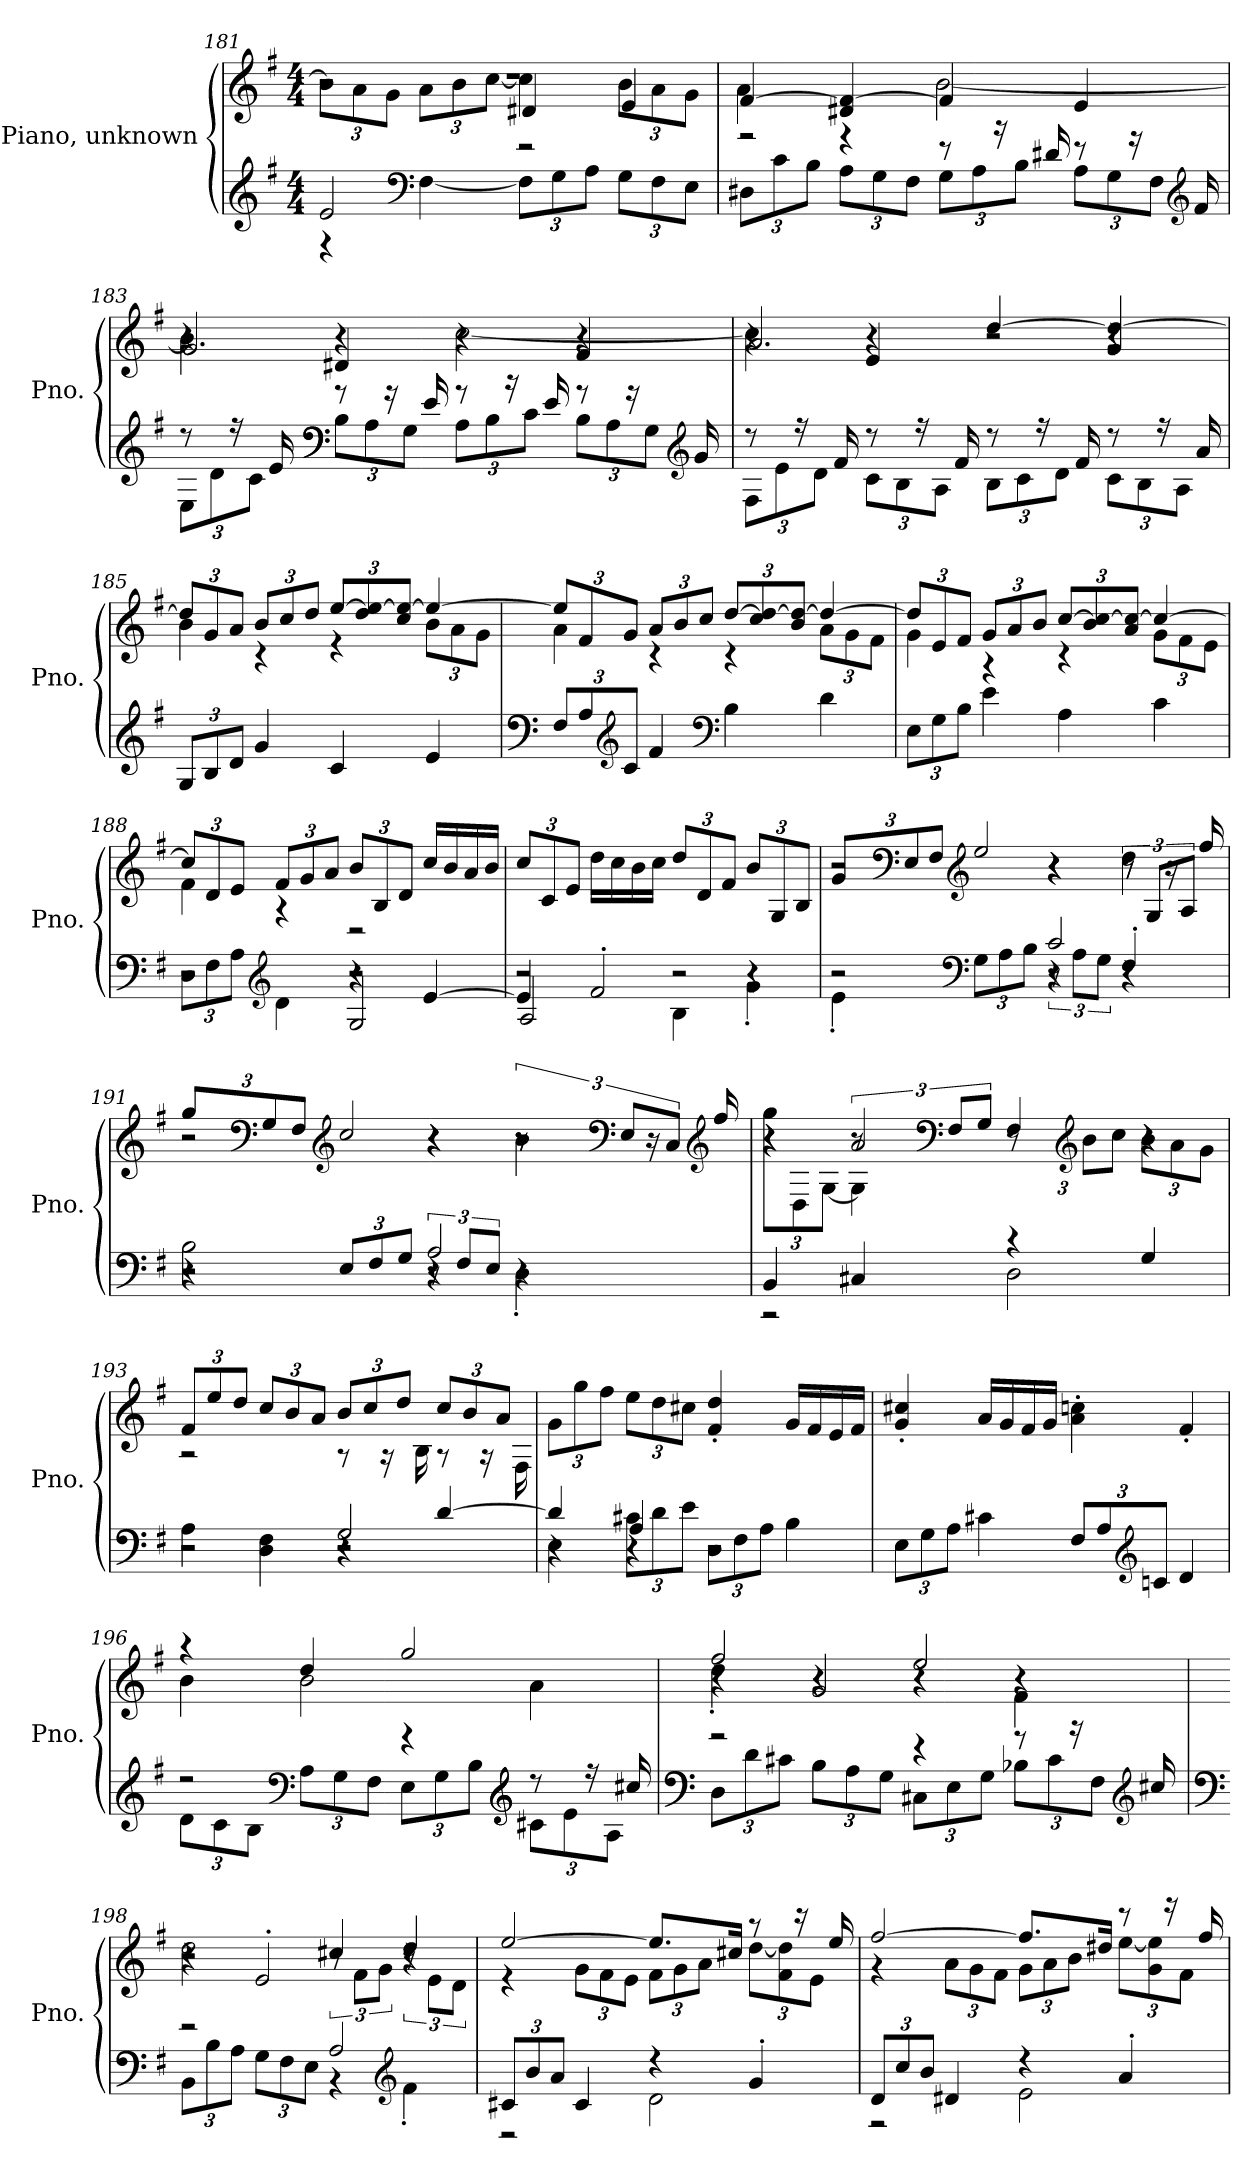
**kern	**kern
*part1	*part1
*staff2	*staff1
*I"Piano, unknown	*
*I'Pno.	*
*clefG2	*clefG2
*k[f#]	*k[f#]
*M4/4	*M4/4
=181	=181
*^	*^
*	*	*	*Xbrackettup
*	*	*	*^
2e/	4r	1r	12b\L]	2r
.	.	.	12a\	.
.	.	.	12g\J	.
*clefF4	*	*	*	*
.	[4F#\	.	12a\L	.
.	.	.	12b\	.
.	.	.	[12cc\J	.
*	*Xbrackettup	*	*	*
2r	12F#\L]	.	4cc\]	4d#X/
.	12G\	.	.	.
.	12A\J	.	.	.
.	12G\L	.	12b\L	4e/
.	12F#\	.	12a\	.
.	12E\J	.	12g\J	.
*	*	*	*v	*v
!!LO:LB:g=z
=182	=182	=182	=182
2r	12D#X\L	[4f#/	4a\
.	12c\	.	.
.	12B\J	.	.
.	12A\L	4d#X/ 4f#/_	4r
.	12G\	.	.
.	12F#\J	.	.
8r	12G\L	4f#/]	[2b\
.	12A\	.	.
16r	.	.	.
.	12B\J	.	.
16d#X/	.	.	.
8r	12A\L	4e/	.
.	12G\	.	.
16r	.	.	.
.	12F#\J	.	.
*clefG2	*	*	*
16f#/	.	.	.
=183	=183	=183	=183
*	*	*	*^
8r	12E\L	4r	4b\]	2.g/
.	12d\	.	.	.
16r	.	.	.	.
.	12c\J	.	.	.
16e/	.	.	.	.
*clefF4	*	*	*	*
8r	12B\L	4d#X/	4r	.
.	12A\	.	.	.
16r	.	.	.	.
.	12G\J	.	.	.
16e/	.	.	.	.
8r	12A\L	4r	[2cc\	.
.	12B\	.	.	.
16r	.	.	.	.
.	12c\J	.	.	.
16e/	.	.	.	.
8r	12B\L	4f#/	.	4r
.	12A\	.	.	.
16r	.	.	.	.
.	12G\J	.	.	.
*clefG2	*	*	*	*
16g/	.	.	.	.
!!LO:LB:g=z	!!	!!
=184	=184	=184	=184	=184
8r	12F#\L	4r	4cc\]	2.a/
.	12e\	.	.	.
16r	.	.	.	.
.	12d\J	.	.	.
16f#/	.	.	.	.
8r	12c\L	4e/	4r	.
.	12B\	.	.	.
16r	.	.	.	.
.	12A\J	.	.	.
16f#/	.	.	.	.
8r	12B\L	[4dd/	2r	.
.	12c\	.	.	.
16r	.	.	.	.
.	12d\J	.	.	.
16f#/	.	.	.	.
8r	12c\L	4g/ 4dd/_	.	4r
.	12B\	.	.	.
16r	.	.	.	.
.	12A\J	.	.	.
16a/	.	.	.	.
*v	*v	*	*	*
*	*	*v	*v
=185	=185	=185
12G/L	12dd/L]	4b\
12B/	12g/	.
12d/J	12a/J	.
4g/	12b/L	4r
.	12cc/	.
.	12dd/J	.
4c/	[12ee/L	4r
.	12dd/ 12ee/_	.
.	12cc/ 12ee/_J	.
4e/	4ee/_	12b\L
.	.	12a\
.	.	12g\J
!!LO:LB:g=z	!!
=186	=186	=186
*clefF4	*	*
12F#/L	12ee/L]	4a\
12A/	12f#/	.
*clefG2	*	*
12c/J	12g/J	.
4f#/	12a/L	4r
.	12b/	.
.	12cc/J	.
*clefF4	*	*
4B\	[12dd/L	4r
.	12cc/ 12dd/_	.
.	12b/ 12dd/_J	.
4d\	4dd/_	12a\L
.	.	12g\
.	.	12f#\J
=187	=187	=187
12E\L	12dd/L]	4g\
12G\	12e/	.
12B\J	12f#/J	.
4e\	12g/L	4r
.	12a/	.
.	12b/J	.
4A\	[12cc/L	4r
.	12b/ 12cc/_	.
.	12a/ 12cc/_J	.
4c\	4cc/_	12g\L
.	.	12f#\
.	.	12e\J
=188	=188	=188
*^	*	*
*	*^	*	*
2r	12D\L	2r	12cc/L]	4f#\
.	12F#\	.	12d/	.
.	12A\J	.	12e/J	.
*clefG2	*	*	*	*
.	4d\	.	12f#/L	4r
.	.	.	12g/	.
.	.	.	12a/J	.
4r	2r	2G/	12b/L	2r
.	.	.	12B/	.
.	.	.	12d/J	.
[4e/	.	.	16cc/LL	.
.	.	.	16b/	.
.	.	.	16a/	.
.	.	.	16b/JJ	.
*	*	*	*v	*v
!!LO:LB:g=z
=189	=189	=189	=189
4e/]	2r	2A/	12cc/L
.	.	.	12c/
.	.	.	12e/J
2f#'/	.	.	16dd\LL
.	.	.	16cc\
.	.	.	16b\
.	.	.	16cc\JJ
.	4B\	2r	12dd/L
.	.	.	12d/
.	.	.	12f#/J
4r	4g'\	.	12b/L
.	.	.	12G/
.	.	.	12B/J
=190	=190	=190	=190
*	*	*	*^
*	*	*	*	*^
2r	4e'\	2r	2r	2r	12g/L
*	*	*	*clefF4	*	*
.	.	.	.	.	12E/
.	.	.	.	.	12F#/J
*clefF4	*	*	*clefG2	*	*
.	12G\L	.	.	.	2ee/
.	12A\	.	.	.	.
.	12B\J	.	.	.	.
*	*brackettup	*	*	*	*
2c/	12r	4r	4r	4r	.
.	12A\L	.	.	.	.
.	12G\J	.	.	.	.
*	*	*	*	*	*brackettup
.	4r	4F#'/	8r	4dd\	12r
.	.	.	.	.	12G/L
.	.	.	16r	.	.
.	.	.	.	.	12A/J
.	.	.	16ff#/	.	.
!!LO:PB:g=z	!!	!!
=191	=191	=191	=191	=191	=191
*	*	*	*	*	*Xbrackettup
2r	2B\	4r	2r	2r	12gg/L
*	*	*	*clefF4	*	*
.	.	.	.	.	12G/
.	.	.	.	.	12F#/J
*	*	*	*clefG2	*	*
*	*	*Xbrackettup	*	*	*
.	.	12E/L	.	.	2cc/
.	.	12F#/	.	.	.
.	.	12G/J	.	.	.
*	*	*brackettup	*	*	*
2A/	4r	12r	4r	4r	.
.	.	12F#/L	.	.	.
.	.	12E/J	.	.	.
*	*	*	*	*	*brackettup
.	4D'\	4r	8r	4b\	12r
*	*	*	*clefF4	*	*
.	.	.	.	.	12E/L
.	.	.	16r	.	.
.	.	.	.	.	12C/J
*	*	*	*clefG2	*	*
.	.	.	16ff#/	.	.
*	*v	*v	*	*	*
=192	=192	=192	=192	=192
*	*	*	*Xbrackettup	*
4BB/	2r	4r	12gg\L	4r
.	.	.	12D\	.
.	.	.	[12G\J	.
*	*	*	*	*brackettup
4C#X/	.	2a/	4G\]	12r
*	*	*clefF4	*	*
.	.	.	.	12F#/L
.	.	.	.	12G/J
4r	2D\	.	12r	4F#/
*	*	*clefG2	*	*
.	.	.	12b\L	.
.	.	.	12cc\J	.
*	*	*	*Xbrackettup	*
4G/	.	4r	12b\L	4r
.	.	.	12a\	.
.	.	.	12g\J	.
*	*	*	*v	*v
!!LO:LB:g=z
=193	=193	=193	=193
*	*^	*	*
2r	4A\	2r	12f#/L	2r
.	.	.	12ee/	.
.	.	.	12dd/J	.
.	4D\ 4F#\	.	12cc/L	.
.	.	.	12b/	.
.	.	.	12a/J	.
4r	2r	2G/	12b/L	8r
.	.	.	12cc/	.
.	.	.	.	16r
.	.	.	12dd/J	.
.	.	.	.	16B\
[4d/	.	.	12cc/L	8r
.	.	.	12b/	.
.	.	.	.	16r
.	.	.	12a/J	.
.	.	.	.	16F#\
*	*	*	*v	*v
=194	=194	=194	=194
4d/]	4E\	4r	12g\L
.	.	.	12gg\
.	.	.	12ff#\J
*	*Xbrackettup	*	*
4r	12c#X\L	4A/	12ee\L
.	12d\	.	12dd\
.	12e\J	.	12cc#X\J
2r	12D\L	2r	4f#/' 4dd/'
.	12F#\	.	.
.	12A\J	.	.
.	4B\	.	16g/LL
.	.	.	16f#/
.	.	.	16e/
.	.	.	16f#/JJ
*v	*v	*v	*
=195	=195
12E\L	4g/' 4cc#X/'
12G\	.
12A\J	.
4c#X\	16a/LL
.	16g/
.	16f#/
.	16g/JJ
12F#/L	4a\' 4ccn\'
12A/	.
*clefG2	*
12cn/J	.
4d/	4f#'/
!!LO:LB:g=z
=196	=196
*^	*^
2r	12d\L	4r	4b\
.	12c\	.	.
.	12B\J	.	.
*clefF4	*	*	*
.	12A\L	4dd/	2b\
.	12G\	.	.
.	12F#\J	.	.
4r	12E\L	2gg/	.
.	12G\	.	.
.	12B\J	.	.
*clefG2	*	*	*
8r	12c#X\L	.	4a\
.	12e\	.	.
16r	.	.	.
.	12A\J	.	.
16cc#X/	.	.	.
*	*	*v	*v
=197	=197	=197
*clefF4	*	*
*	*	*^
*	*	*	*^
2r	12D\L	2ff#/	4dd'\	4r
.	12d\	.	.	.
.	12c#X\J	.	.	.
.	12B\L	.	4r	2g/
.	12A\	.	.	.
.	12G\J	.	.	.
4r	12C#X\L	2ee/	4r	.
.	12E\	.	.	.
.	12G\J	.	.	.
8r	12B-X\L	.	4f#\	4r
.	12c#\	.	.	.
16r	.	.	.	.
.	12F#\J	.	.	.
*clefG2	*	*	*	*
16cc#X/	.	.	.	.
!!LO:LB:g=z	!!	!!
=198	=198	=198	=198	=198
*clefF4	*	*	*	*
2r	12BB\L	2r	2dd\	4r
.	12B\	.	.	.
.	12A\J	.	.	.
.	12G\L	.	.	2e'/
.	12F#\	.	.	.
.	12E\J	.	.	.
*	*	*	*brackettup	*
2A/	4r	4cc#X/	12r	.
.	.	.	12f#\L	.
.	.	.	12g\J	.
*clefG2	*	*	*	*
.	4f#'\	4dd/	12r	4r
.	.	.	12e\L	.
.	.	.	12d\J	.
*	*	*	*v	*v
=199	=199	=199	=199
12c#X/L	2r	[2ee/	4r
12b/	.	.	.
12a/J	.	.	.
*	*	*	*Xbrackettup
4c#/	.	.	12g\L
.	.	.	12f#\
.	.	.	12e\J
4r	2d\	8.ee/L]	12f#\L
.	.	.	12g\
.	.	.	12a\J
.	.	16cc#X/Jk	.
4g'/	.	8r	[12dd\L
.	.	.	12f#\ 12dd\]
.	.	16r	.
.	.	.	12e\J
.	.	16ee/	.
!!LO:LB:g=z	!!
=200	=200	=200	=200
12d/L	2r	[2ff#/	4r
12cc/	.	.	.
12b/J	.	.	.
4d#X/	.	.	12a\L
.	.	.	12g\
.	.	.	12f#\J
4r	2e\	8.ff#/L]	12g\L
.	.	.	12a\
.	.	.	12b\J
.	.	16dd#X/Jk	.
4a'/	.	8r	[12ee\L
.	.	.	12g\ 12ee\]
.	.	16r	.
.	.	.	12f#\J
.	.	16ff#/	.
*v	*v	*	*
*	*v	*v
=	=
*-	*-
